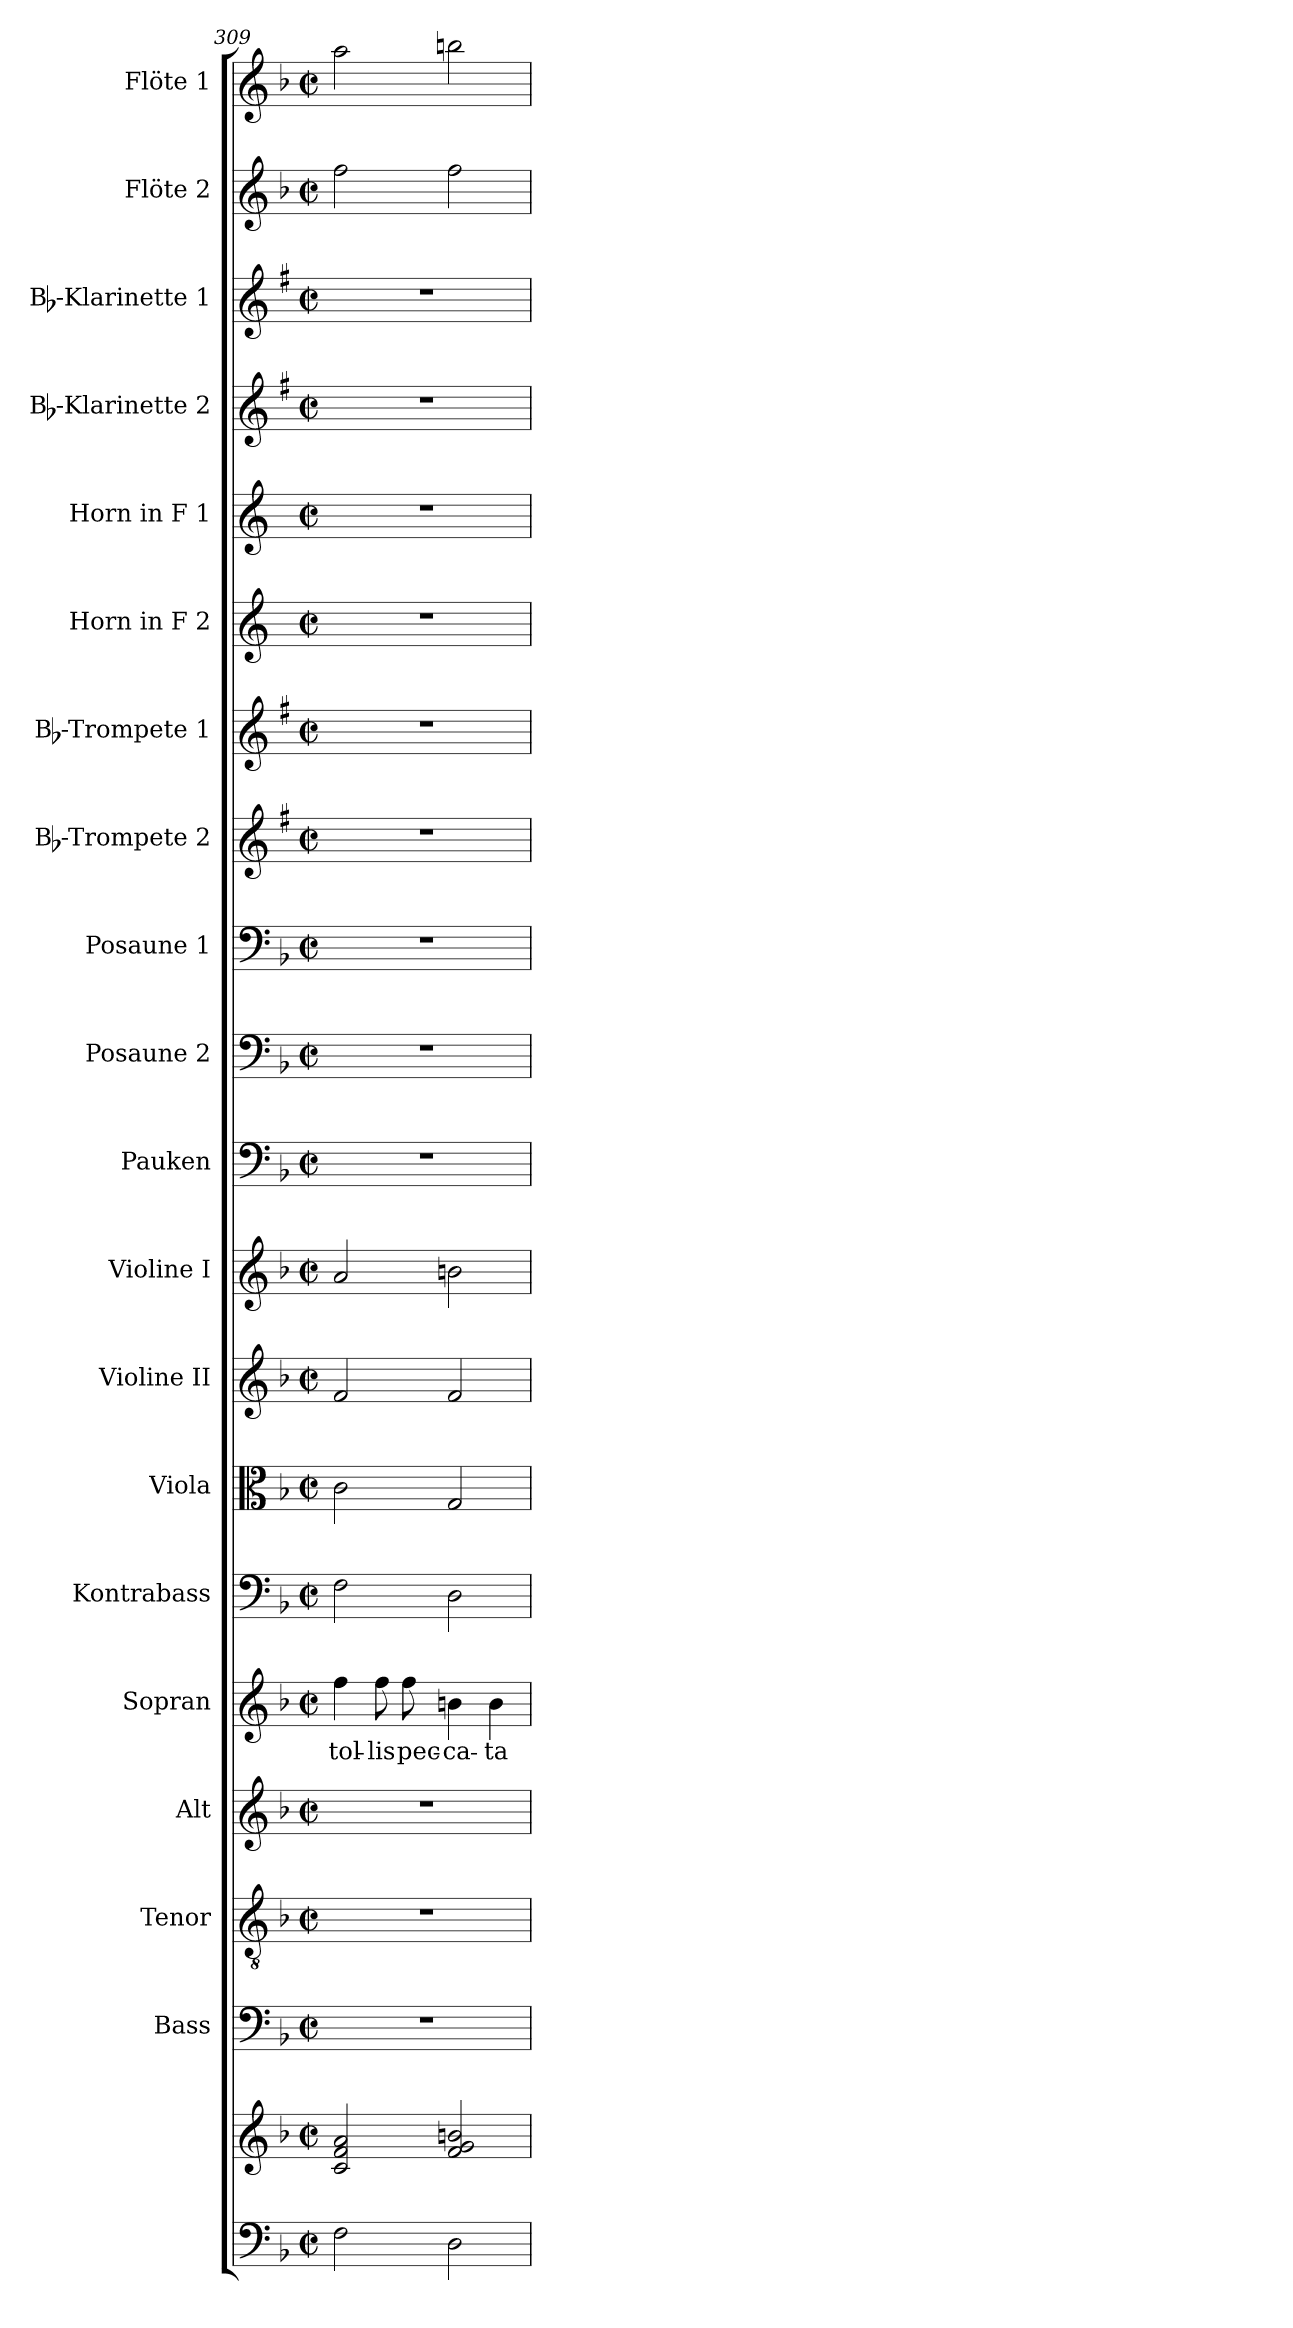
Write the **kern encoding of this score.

**kern	**kern	**kern	**kern	**kern	**kern	**text	**kern	**kern	**kern	**kern	**kern	**kern	**kern	**kern	**kern	**kern	**kern	**kern	**kern	**kern	**kern
*part20	*part20	*part19	*part18	*part17	*part16	*part16	*part15	*part14	*part13	*part12	*part11	*part10	*part9	*part8	*part7	*part6	*part5	*part4	*part3	*part2	*part1
*staff21	*staff20	*staff19	*staff18	*staff17	*staff16	*staff16	*staff15	*staff14	*staff13	*staff12	*staff11	*staff10	*staff9	*staff8	*staff7	*staff6	*staff5	*staff4	*staff3	*staff2	*staff1
*	*	*I"Bass	*I"Tenor	*I"Alt	*I"Sopran	*	*I"Kontrabass	*I"Viola	*I"Violine II	*I"Violine I	*I"Pauken	*I"Posaune 2	*I"Posaune 1	*I"Bb-Trompete 2	*I"Bb-Trompete 1	*I"Horn in F 2	*I"Horn in F 1	*I"Bb-Klarinette 2	*I"Bb-Klarinette 1	*I"Flöte 2	*I"Flöte 1
*	*	*I'B.	*I'T.	*I'A.	*I'S.	*	*I'Kb.	*I'Vla.	*I'Vl. II	*I'Vl. I	*I'Pk.	*I'Pos. 2	*I'Pos. 1	*I'Bb Trp. 2	*I'Bb Trp. 1	*	*	*I'Bb Kl. 2	*I'Bb Kl. 1	*I'Fl. 2	*I'Fl. 1
*clefF4	*clefG2	*clefF4	*clefGv2	*clefG2	*clefG2	*	*clefF4	*clefC3	*clefG2	*clefG2	*clefF4	*clefF4	*clefF4	*clefG2	*clefG2	*clefG2	*clefG2	*clefG2	*clefG2	*clefG2	*clefG2
*	*	*	*	*	*	*	*ITrd7c12	*	*	*	*	*	*	*ITrd1c2	*ITrd1c2	*ITrd4c7	*ITrd4c7	*ITrd1c2	*ITrd1c2	*	*
*k[b-]	*k[b-]	*k[b-]	*k[b-]	*k[b-]	*k[b-]	*	*k[b-]	*k[b-]	*k[b-]	*k[b-]	*k[b-]	*k[b-]	*k[b-]	*k[b-]	*k[b-]	*k[b-]	*k[b-]	*k[b-]	*k[b-]	*k[b-]	*k[b-]
*F:	*F:	*F:	*F:	*F:	*F:	*	*F:	*F:	*F:	*F:	*F:	*F:	*F:	*F:	*F:	*F:	*F:	*F:	*F:	*F:	*F:
*M2/2	*M2/2	*M2/2	*M2/2	*M2/2	*M2/2	*	*M2/2	*M2/2	*M2/2	*M2/2	*M2/2	*M2/2	*M2/2	*M2/2	*M2/2	*M2/2	*M2/2	*M2/2	*M2/2	*M2/2	*M2/2
*met(c|)	*met(c|)	*met(c|)	*met(c|)	*met(c|)	*met(c|)	*	*met(c|)	*met(c|)	*met(c|)	*met(c|)	*met(c|)	*met(c|)	*met(c|)	*met(c|)	*met(c|)	*met(c|)	*met(c|)	*met(c|)	*met(c|)	*met(c|)	*met(c|)
=309	=309	=309	=309	=309	=309	=309	=309	=309	=309	=309	=309	=309	=309	=309	=309	=309	=309	=309	=309	=309	=309
!	!	!	!	!	!	!LO:LY:b	!	!	!	!	!	!	!	!	!	!	!	!	!	!	!
2F\	2c/ 2f/ 2a/	1r	1r	1r	4ff\	tol-	2FF\	2c\	2f/	2a/	1r	1r	1r	1r	1r	1r	1r	1r	1r	2ff\	2aa\
!	!	!	!	!	!	!LO:LY:b	!	!	!	!	!	!	!	!	!	!	!	!	!	!	!
.	.	.	.	.	8ff\	-lis	.	.	.	.	.	.	.	.	.	.	.	.	.	.	.
!	!	!	!	!	!	!LO:LY:b	!	!	!	!	!	!	!	!	!	!	!	!	!	!	!
.	.	.	.	.	8ff\	pec-	.	.	.	.	.	.	.	.	.	.	.	.	.	.	.
!	!	!	!	!	!	!LO:LY:b	!	!	!	!	!	!	!	!	!	!	!	!	!	!	!
2D\	2f/ 2g/ 2bn/	.	.	.	4bn\	-ca-	2DD\	2G/	2f/	2bn\	.	.	.	.	.	.	.	.	.	2ff\	2bbn\
!	!	!	!	!	!	!LO:LY:b	!	!	!	!	!	!	!	!	!	!	!	!	!	!	!
.	.	.	.	.	4b\	-ta	.	.	.	.	.	.	.	.	.	.	.	.	.	.	.
=	=	=	=	=	=	=	=	=	=	=	=	=	=	=	=	=	=	=	=	=	=
*-	*-	*-	*-	*-	*-	*-	*-	*-	*-	*-	*-	*-	*-	*-	*-	*-	*-	*-	*-	*-	*-
